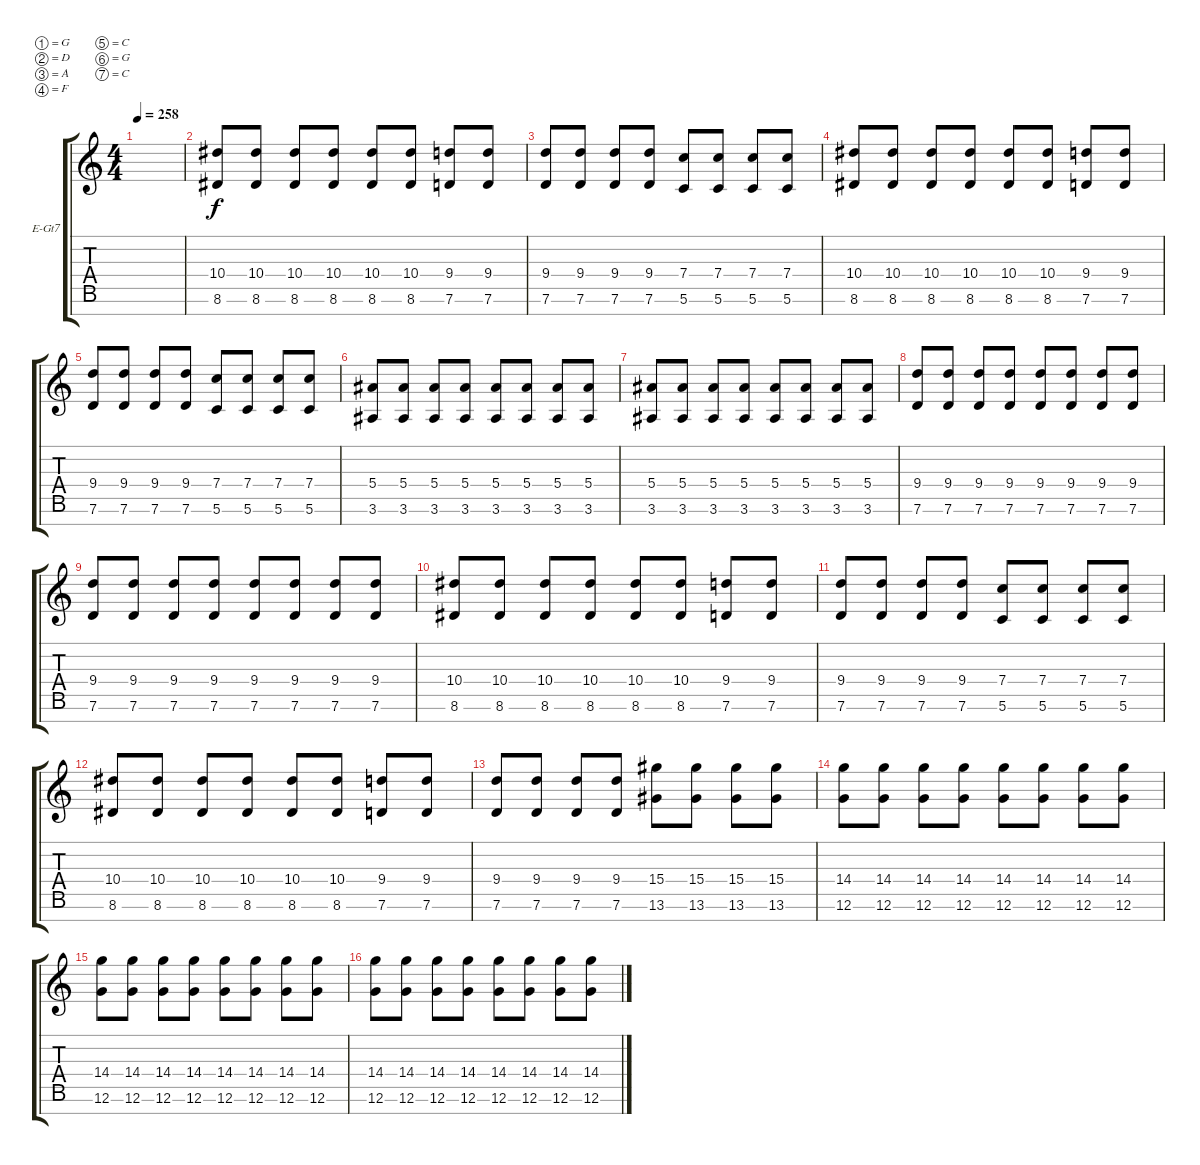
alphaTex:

\defaultSystemsLayout 4
\bracketExtendMode groupsimilarinstruments
\firstSystemTrackNameOrientation horizontal
\otherSystemsTrackNameOrientation horizontal
\track ("Electric Guitar" "E-Gt7") {instrument distortionguitar}
\staff {score tabs}
\tuning (G4 D4 A3 F3 C3 G2 C2)
\ts (4 4)
\tempo 258
\clef g2
\ks c
|
(10.4 8.6).8 (10.4 8.6).8 (10.4 8.6).8 (10.4 8.6).8 (10.4 8.6).8 (10.4 8.6).8 (9.4 7.6).8 (9.4 7.6).8 |
(9.4 7.6).8 (9.4 7.6).8 (9.4 7.6).8 (9.4 7.6).8 (7.4 5.6).8 (7.4 5.6).8 (7.4 5.6).8 (7.4 5.6).8 |
(10.4 8.6).8 (10.4 8.6).8 (10.4 8.6).8 (10.4 8.6).8 (10.4 8.6).8 (10.4 8.6).8 (9.4 7.6).8 (9.4 7.6).8 |
(9.4 7.6).8 (9.4 7.6).8 (9.4 7.6).8 (9.4 7.6).8 (7.4 5.6).8 (7.4 5.6).8 (7.4 5.6).8 (7.4 5.6).8 |
(5.4 3.6).8 (5.4 3.6).8 (5.4 3.6).8 (5.4 3.6).8 (5.4 3.6).8 (5.4 3.6).8 (5.4 3.6).8 (5.4 3.6).8 |
(5.4 3.6).8 (5.4 3.6).8 (5.4 3.6).8 (5.4 3.6).8 (5.4 3.6).8 (5.4 3.6).8 (5.4 3.6).8 (5.4 3.6).8 |
(7.6 9.4).8 (7.6 9.4).8 (7.6 9.4).8 (7.6 9.4).8 (7.6 9.4).8 (7.6 9.4).8 (7.6 9.4).8 (7.6 9.4).8 |
(7.6 9.4).8 (7.6 9.4).8 (7.6 9.4).8 (7.6 9.4).8 (7.6 9.4).8 (7.6 9.4).8 (7.6 9.4).8 (7.6 9.4).8 |
(10.4 8.6).8 (10.4 8.6).8 (10.4 8.6).8 (10.4 8.6).8 (10.4 8.6).8 (10.4 8.6).8 (9.4 7.6).8 (9.4 7.6).8 |
(9.4 7.6).8 (9.4 7.6).8 (9.4 7.6).8 (9.4 7.6).8 (7.4 5.6).8 (7.4 5.6).8 (7.4 5.6).8 (7.4 5.6).8 |
(10.4 8.6).8 (10.4 8.6).8 (10.4 8.6).8 (10.4 8.6).8 (10.4 8.6).8 (10.4 8.6).8 (9.4 7.6).8 (9.4 7.6).8 |
(9.4 7.6).8 (9.4 7.6).8 (9.4 7.6).8 (9.4 7.6).8 (15.4 13.6).8 (15.4 13.6).8 (15.4 13.6).8 (15.4 13.6).8 |
(14.4 12.6).8 (14.4 12.6).8 (14.4 12.6).8 (14.4 12.6).8 (14.4 12.6).8 (14.4 12.6).8 (14.4 12.6).8 (14.4 12.6).8 |
(14.4 12.6).8 (14.4 12.6).8 (14.4 12.6).8 (14.4 12.6).8 (14.4 12.6).8 (14.4 12.6).8 (14.4 12.6).8 (14.4 12.6).8 |
(14.4 12.6).8 (14.4 12.6).8 (14.4 12.6).8 (14.4 12.6).8 (14.4 12.6).8 (14.4 12.6).8 (14.4 12.6).8 (14.4 12.6).8
